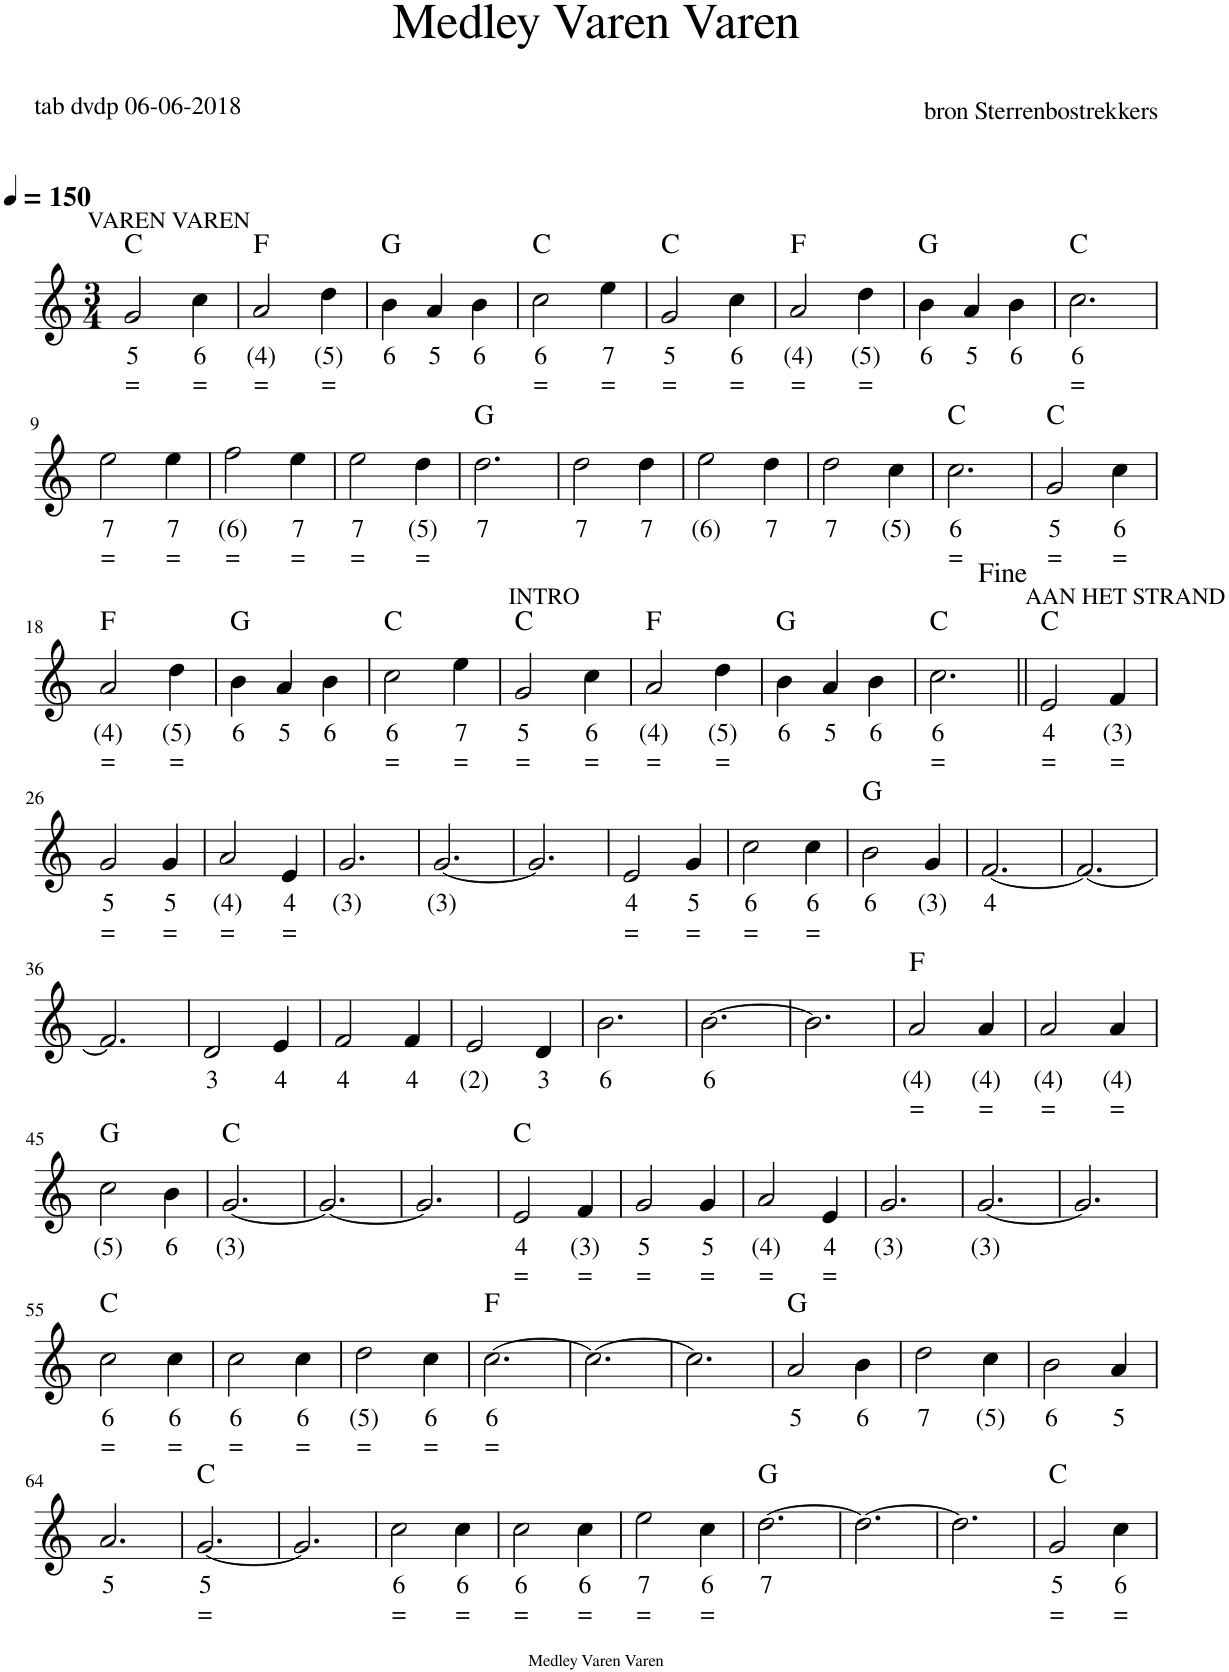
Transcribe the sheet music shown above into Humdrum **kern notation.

**kern	**text	**text	**harte
*part1	*part1	*part1	*part1
*staff1	*staff1	*staff1	*
*I"Stem	*	*	*
*clefG2	*	*	*
*k[]	*	*	*
*M3/4	*	*	*
*MM150	*	*	*
=1	=1	=1	=1
!LO:TX:a:t=VAREN VAREN	!	!	!
!	!LO:LY:b	!LO:LY:b	!
2g/	5	=	C:maj
!	!LO:LY:b	!LO:LY:b	!
4cc\	6	=	.
=2	=2	=2	=2
!	!LO:LY:b	!LO:LY:b	!
2a/	(4)	=	F:maj
!	!LO:LY:b	!LO:LY:b	!
4dd\	(5)	=	.
=3	=3	=3	=3
!	!LO:LY:b	!	!
4b\	6	.	G:maj
!	!LO:LY:b	!	!
4a/	5	.	.
!	!LO:LY:b	!	!
4b\	6	.	.
=4	=4	=4	=4
!	!LO:LY:b	!LO:LY:b	!
2cc\	6	=	C:maj
!	!LO:LY:b	!LO:LY:b	!
4ee\	7	=	.
=5	=5	=5	=5
!	!LO:LY:b	!LO:LY:b	!
2g/	5	=	C:maj
!	!LO:LY:b	!LO:LY:b	!
4cc\	6	=	.
=6	=6	=6	=6
!	!LO:LY:b	!LO:LY:b	!
2a/	(4)	=	F:maj
!	!LO:LY:b	!LO:LY:b	!
4dd\	(5)	=	.
=7	=7	=7	=7
!	!LO:LY:b	!	!
4b\	6	.	G:maj
!	!LO:LY:b	!	!
4a/	5	.	.
!	!LO:LY:b	!	!
4b\	6	.	.
=8	=8	=8	=8
!	!LO:LY:b	!LO:LY:b	!
2.cc\	6	=	C:maj
!!LO:LB:g=z
=9	=9	=9	=9
!	!LO:LY:b	!LO:LY:b	!
2ee\	7	=	.
!	!LO:LY:b	!LO:LY:b	!
4ee\	7	=	.
=10	=10	=10	=10
!	!LO:LY:b	!LO:LY:b	!
2ff\	(6)	=	.
!	!LO:LY:b	!LO:LY:b	!
4ee\	7	=	.
=11	=11	=11	=11
!	!LO:LY:b	!LO:LY:b	!
2ee\	7	=	.
!	!LO:LY:b	!LO:LY:b	!
4dd\	(5)	=	.
=12	=12	=12	=12
!	!LO:LY:b	!	!
2.dd\	7	.	G:maj
=13	=13	=13	=13
!	!LO:LY:b	!	!
2dd\	7	.	.
!	!LO:LY:b	!	!
4dd\	7	.	.
=14	=14	=14	=14
!	!LO:LY:b	!	!
2ee\	(6)	.	.
!	!LO:LY:b	!	!
4dd\	7	.	.
=15	=15	=15	=15
!	!LO:LY:b	!	!
2dd\	7	.	.
!	!LO:LY:b	!	!
4cc\	(5)	.	.
=16	=16	=16	=16
!	!LO:LY:b	!LO:LY:b	!
2.cc\	6	=	C:maj
=17	=17	=17	=17
!	!LO:LY:b	!LO:LY:b	!
2g/	5	=	C:maj
!	!LO:LY:b	!LO:LY:b	!
4cc\	6	=	.
!!LO:LB:g=z
=18	=18	=18	=18
!	!LO:LY:b	!LO:LY:b	!
2a/	(4)	=	F:maj
!	!LO:LY:b	!LO:LY:b	!
4dd\	(5)	=	.
=19	=19	=19	=19
!	!LO:LY:b	!	!
4b\	6	.	G:maj
!	!LO:LY:b	!	!
4a/	5	.	.
!	!LO:LY:b	!	!
4b\	6	.	.
=20	=20	=20	=20
!	!LO:LY:b	!LO:LY:b	!
2cc\	6	=	C:maj
!	!LO:LY:b	!LO:LY:b	!
4ee\	7	=	.
=21	=21	=21	=21
!LO:TX:a:t=INTRO	!	!	!
!	!LO:LY:b	!LO:LY:b	!
2g/	5	=	C:maj
!	!LO:LY:b	!LO:LY:b	!
4cc\	6	=	.
=22	=22	=22	=22
!	!LO:LY:b	!LO:LY:b	!
2a/	(4)	=	F:maj
!	!LO:LY:b	!LO:LY:b	!
4dd\	(5)	=	.
=23	=23	=23	=23
!	!LO:LY:b	!	!
4b\	6	.	G:maj
!	!LO:LY:b	!	!
4a/	5	.	.
!	!LO:LY:b	!	!
4b\	6	.	.
=24	=24	=24	=24
!	!LO:LY:b	!LO:LY:b	!
2.cc\	6	=	C:maj
=25||	=25||	=25||	=25||
!LO:TX:a:t=AAN HET STRAND	!	!	!
!	!LO:LY:b	!LO:LY:b	!
2e/	4	=	C:maj
!	!LO:LY:b	!LO:LY:b	!
4f/	(3)	=	.
!!LO:LB:g=z
=26	=26	=26	=26
!	!LO:LY:b	!LO:LY:b	!
2g/	5	=	.
!	!LO:LY:b	!LO:LY:b	!
4g/	5	=	.
=27	=27	=27	=27
!	!LO:LY:b	!LO:LY:b	!
2a/	(4)	=	.
!	!LO:LY:b	!LO:LY:b	!
4e/	4	=	.
=28	=28	=28	=28
!	!LO:LY:b	!	!
2.g/	(3)	.	.
=29	=29	=29	=29
!	!LO:LY:b	!	!
[2.g/	(3)	.	.
=30	=30	=30	=30
2.g/]	.	.	.
=31	=31	=31	=31
!	!LO:LY:b	!LO:LY:b	!
2e/	4	=	.
!	!LO:LY:b	!LO:LY:b	!
4g/	5	=	.
=32	=32	=32	=32
!	!LO:LY:b	!LO:LY:b	!
2cc\	6	=	.
!	!LO:LY:b	!LO:LY:b	!
4cc\	6	=	.
=33	=33	=33	=33
!	!LO:LY:b	!	!
2b\	6	.	G:maj
!	!LO:LY:b	!	!
4g/	(3)	.	.
=34	=34	=34	=34
!	!LO:LY:b	!	!
[2.f/	4	.	.
=35	=35	=35	=35
2.f/_	.	.	.
!!LO:LB:g=z
=36	=36	=36	=36
2.f/]	.	.	.
=37	=37	=37	=37
!	!LO:LY:b	!	!
2d/	3	.	.
!	!LO:LY:b	!	!
4e/	4	.	.
=38	=38	=38	=38
!	!LO:LY:b	!	!
2f/	4	.	.
!	!LO:LY:b	!	!
4f/	4	.	.
=39	=39	=39	=39
!	!LO:LY:b	!	!
2e/	(2)	.	.
!	!LO:LY:b	!	!
4d/	3	.	.
=40	=40	=40	=40
!	!LO:LY:b	!	!
2.b\	6	.	.
=41	=41	=41	=41
!	!LO:LY:b	!	!
[2.b\	6	.	.
=42	=42	=42	=42
2.b\]	.	.	.
=43	=43	=43	=43
!	!LO:LY:b	!LO:LY:b	!
2a/	(4)	=	F:maj
!	!LO:LY:b	!LO:LY:b	!
4a/	(4)	=	.
=44	=44	=44	=44
!	!LO:LY:b	!LO:LY:b	!
2a/	(4)	=	.
!	!LO:LY:b	!LO:LY:b	!
4a/	(4)	=	.
!!LO:LB:g=z
=45	=45	=45	=45
!	!LO:LY:b	!	!
2cc\	(5)	.	G:maj
!	!LO:LY:b	!	!
4b\	6	.	.
=46	=46	=46	=46
!	!LO:LY:b	!	!
[2.g/	(3)	.	C:maj
=47	=47	=47	=47
2.g/_	.	.	.
=48	=48	=48	=48
2.g/]	.	.	.
=49	=49	=49	=49
!	!LO:LY:b	!LO:LY:b	!
2e/	4	=	C:maj
!	!LO:LY:b	!LO:LY:b	!
4f/	(3)	=	.
=50	=50	=50	=50
!	!LO:LY:b	!LO:LY:b	!
2g/	5	=	.
!	!LO:LY:b	!LO:LY:b	!
4g/	5	=	.
=51	=51	=51	=51
!	!LO:LY:b	!LO:LY:b	!
2a/	(4)	=	.
!	!LO:LY:b	!LO:LY:b	!
4e/	4	=	.
=52	=52	=52	=52
!	!LO:LY:b	!	!
2.g/	(3)	.	.
=53	=53	=53	=53
!	!LO:LY:b	!	!
[2.g/	(3)	.	.
=54	=54	=54	=54
2.g/]	.	.	.
!!LO:LB:g=z
=55	=55	=55	=55
!	!LO:LY:b	!LO:LY:b	!
2cc\	6	=	C:maj
!	!LO:LY:b	!LO:LY:b	!
4cc\	6	=	.
=56	=56	=56	=56
!	!LO:LY:b	!LO:LY:b	!
2cc\	6	=	.
!	!LO:LY:b	!LO:LY:b	!
4cc\	6	=	.
=57	=57	=57	=57
!	!LO:LY:b	!LO:LY:b	!
2dd\	(5)	=	.
!	!LO:LY:b	!LO:LY:b	!
4cc\	6	=	.
=58	=58	=58	=58
!	!LO:LY:b	!LO:LY:b	!
[2.cc\	6	=	F:maj
=59	=59	=59	=59
2.cc\_	.	.	.
=60	=60	=60	=60
2.cc\]	.	.	.
=61	=61	=61	=61
!	!LO:LY:b	!	!
2a/	5	.	G:maj
!	!LO:LY:b	!	!
4b\	6	.	.
=62	=62	=62	=62
!	!LO:LY:b	!	!
2dd\	7	.	.
!	!LO:LY:b	!	!
4cc\	(5)	.	.
=63	=63	=63	=63
!	!LO:LY:b	!	!
2b\	6	.	.
!	!LO:LY:b	!	!
4a/	5	.	.
!!LO:LB:g=z
=64	=64	=64	=64
!	!LO:LY:b	!	!
2.a/	5	.	.
=65	=65	=65	=65
!	!LO:LY:b	!LO:LY:b	!
[2.g/	5	=	C:maj
=66	=66	=66	=66
2.g/]	.	.	.
=67	=67	=67	=67
!	!LO:LY:b	!LO:LY:b	!
2cc\	6	=	.
!	!LO:LY:b	!LO:LY:b	!
4cc\	6	=	.
=68	=68	=68	=68
!	!LO:LY:b	!LO:LY:b	!
2cc\	6	=	.
!	!LO:LY:b	!LO:LY:b	!
4cc\	6	=	.
=69	=69	=69	=69
!	!LO:LY:b	!LO:LY:b	!
2ee\	7	=	.
!	!LO:LY:b	!LO:LY:b	!
4cc\	6	=	.
=70	=70	=70	=70
!	!LO:LY:b	!	!
[2.dd\	7	.	G:maj
=71	=71	=71	=71
2.dd\_	.	.	.
=72	=72	=72	=72
2.dd\]	.	.	.
=73	=73	=73	=73
!	!LO:LY:b	!LO:LY:b	!
2g/	5	=	C:maj
!	!LO:LY:b	!LO:LY:b	!
4cc\	6	=	.
=	=	=	=
*-	*-	*-	*-
